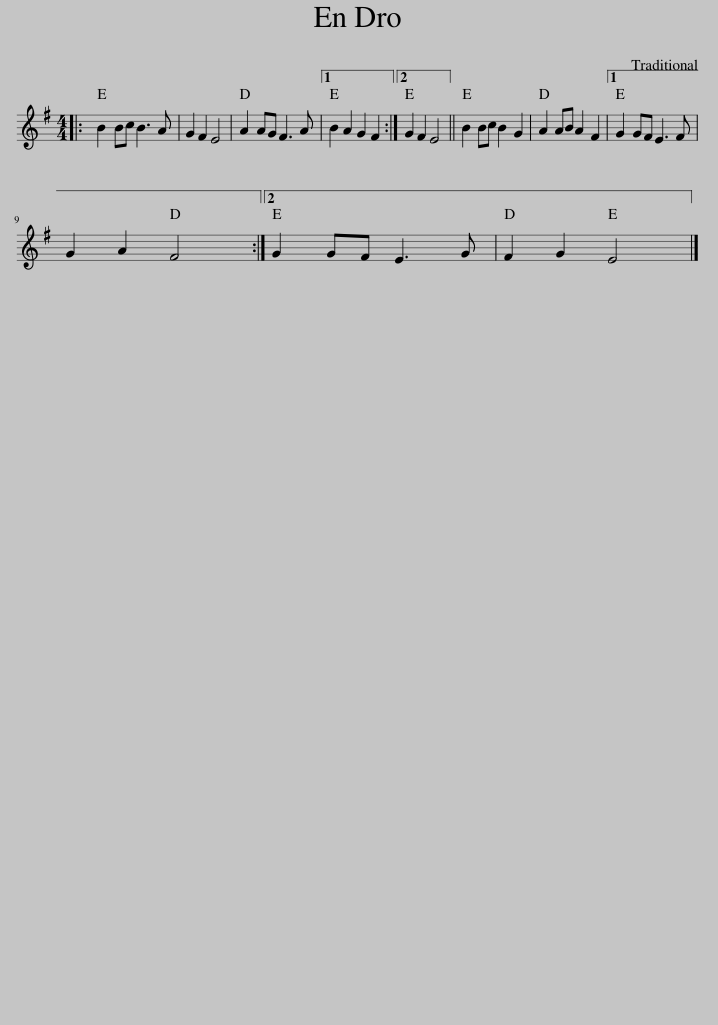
X:1
L:1/8
M:4/4
I:linebreak $
K:G
V:1 treble
V:1
|: B2 Bc B3 A | G2 F2 E4 | A2 AG F3 A |1 B2 A2 G2 F2 :|2 G2 F2 E4 || %5
 B2 Bc B2 G2 | A2 AB A2 F2 |1 G2 GF E3 F |$ G2 A2 F4 :|2 G2 GF E3 G | %10
 F2 G2 E4 |] %11
